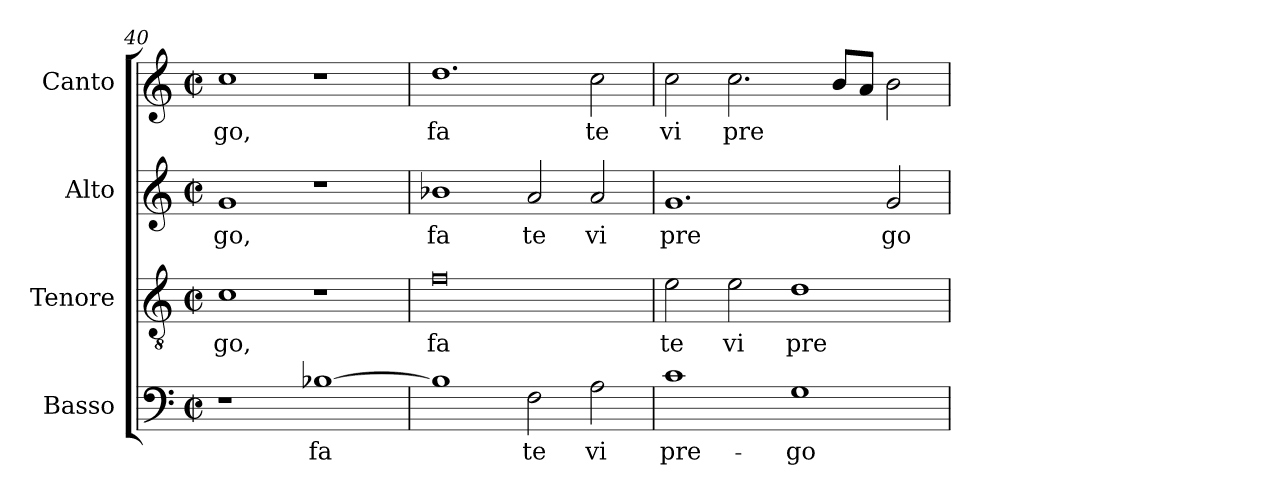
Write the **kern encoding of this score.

**kern	**text	**kern	**text	**kern	**text	**kern	**text
*part4	*part4	*part3	*part3	*part2	*part2	*part1	*part1
*staff4	*staff4	*staff3	*staff3	*staff2	*staff2	*staff1	*staff1
*I"Basso	*	*I"Tenore	*	*I"Alto	*	*I"Canto	*
*clefF4	*	*clefGv2	*	*clefG2	*	*clefG2	*
*k[]	*	*k[]	*	*k[]	*	*k[]	*
*C:	*	*C:	*	*C:	*	*C:	*
*M2/2	*	*M2/2	*	*M2/2	*	*M2/2	*
*met(c|)	*	*met(c|)	*	*met(c|)	*	*met(c|)	*
=40	=40	=40	=40	=40	=40	=40	=40
!	!	!	!LO:LY:b:cj	!	!LO:LY:b:cj	!	!LO:LY:b:cj
1r	.	1c	go,	1g	go,	1cc	go,
!	!LO:LY:b:cj	!	!	!	!	!	!
[>1B-X	fa	1r	.	1r	.	1r	.
=41	=41	=41	=41	=41	=41	=41	=41
!	!LO:LY:b:cj	!	!LO:LY:b:cj	!	!LO:LY:b:cj	!	!LO:LY:b:cj
1B-]	.	0f	fa	1b-	fa	1.dd	fa
!	!LO:LY:b:cj	!	!	!	!LO:LY:b:cj	!	!
2F\	te	.	.	2a/	te	.	.
!	!LO:LY:b:cj	!	!	!	!LO:LY:b:cj	!	!LO:LY:b:cj
2A\	vi	.	.	2a/	vi	2cc\	te
!!LO:LB:g=z
=42	=42	=42	=42	=42	=42	=42	=42
!	!LO:LY:b:cj	!	!LO:LY:b:cj	!	!LO:LY:b:cj	!	!LO:LY:b:cj
1c	pre-	2e\	te	1.g	pre	2cc\	vi
!	!	!	!LO:LY:b:cj	!	!	!	!LO:LY:b:cj
.	.	2e\	vi	.	.	2.cc\	pre
!	!LO:LY:b:cj	!	!LO:LY:b:cj	!	!	!	!
1G	-go	1d	pre	.	.	.	.
!	!	!	!	!	!	!	!LO:LY:b:cj
.	.	.	.	.	.	8b/L	.
!	!	!	!	!	!	!	!LO:LY:b:cj
.	.	.	.	.	.	8a/J	.
!	!	!	!	!	!LO:LY:b:cj	!	!LO:LY:b:cj
.	.	.	.	2g/	go	2b\	.
=	=	=	=	=	=	=	=
*-	*-	*-	*-	*-	*-	*-	*-
